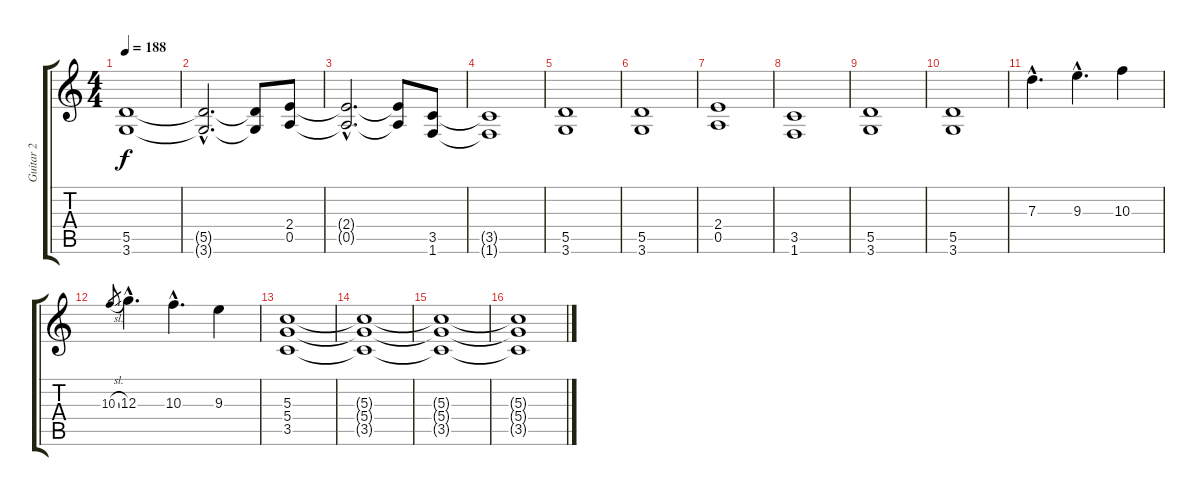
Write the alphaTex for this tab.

\track ("Guitar 2" "Guitar 2") {instrument overdrivenguitar}
\staff {score tabs}
\tuning (E4 B3 G3 D3 A2 E2) {hide}
\ts (4 4)
\tempo 188
\clef g2
\ks c
(5.5 3.6).1{dy f volume 11} |
(5.5{hac t} 3.6{hac t}).2{d} (5.5{t} 3.6{t}).8 (2.4 0.5).8 |
(2.4{hac t} 0.5{hac t}).2{d} (2.4{t} 0.5{t}).8 (3.5 1.6).8 |
(3.5{t} 1.6{t}).1 |
(5.5 3.6).1 |
(5.5 3.6).1 |
(2.4 0.5).1 |
(3.5 1.6).1 |
(5.5 3.6).1 |
(5.5 3.6).1 |
7.3{hac}.4{d} 9.3{hac}.4{d} 10.3.4 |
10.3{sl}.8{gr} 12.3{hac}.4{d} 10.3{hac}.4{d} 9.3.4 |
(5.3 5.4 3.5).1 |
(5.3{t} 5.4{t} 3.5{t}).1 |
(5.3{t} 5.4{t} 3.5{t}).1 |
(5.3{t} 5.4{t} 3.5{t}).1{volume 0}
